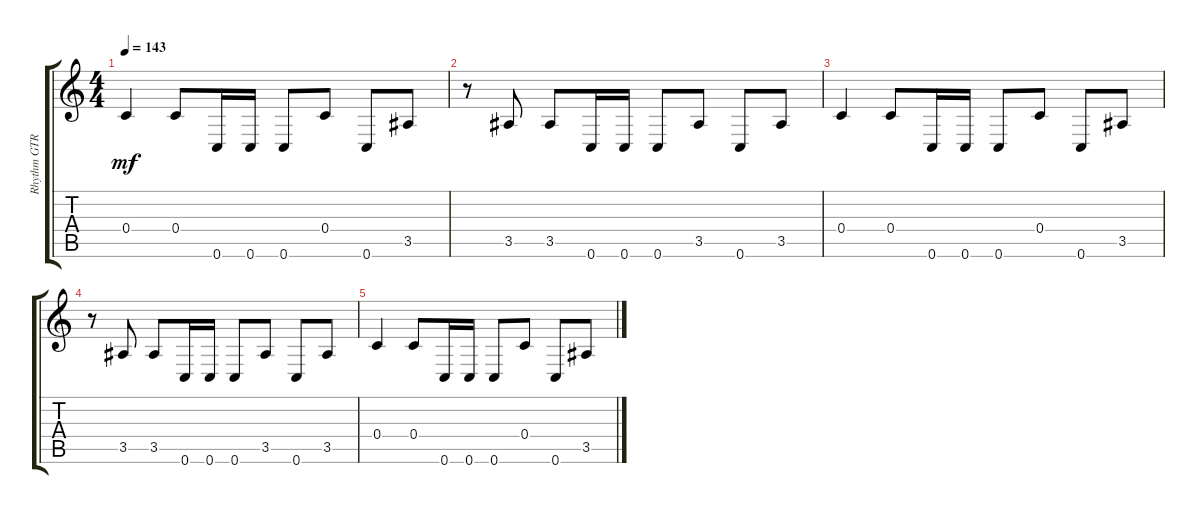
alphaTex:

\track ("Rhythm GTR 2" "Rhythm GTR") {instrument distortionguitar}
\staff {score tabs}
\tuning (D4 A3 F3 C3 G2 C2) {hide}
\ts (4 4)
\tempo 143
\clef g2
\ks aminor
0.4.4{dy mf} 0.4.8 0.6.16 0.6.16 0.6.8 0.4.8 0.6.8 3.5.8 |
r.8 3.5.8 3.5.8 0.6.16 0.6.16 0.6.8 3.5.8 0.6.8 3.5.8 |
0.4.4 0.4.8 0.6.16 0.6.16 0.6.8 0.4.8 0.6.8 3.5.8 |
r.8 3.5.8 3.5.8 0.6.16 0.6.16 0.6.8 3.5.8 0.6.8 3.5.8 |
0.4.4 0.4.8 0.6.16 0.6.16 0.6.8 0.4.8 0.6.8 3.5.8
